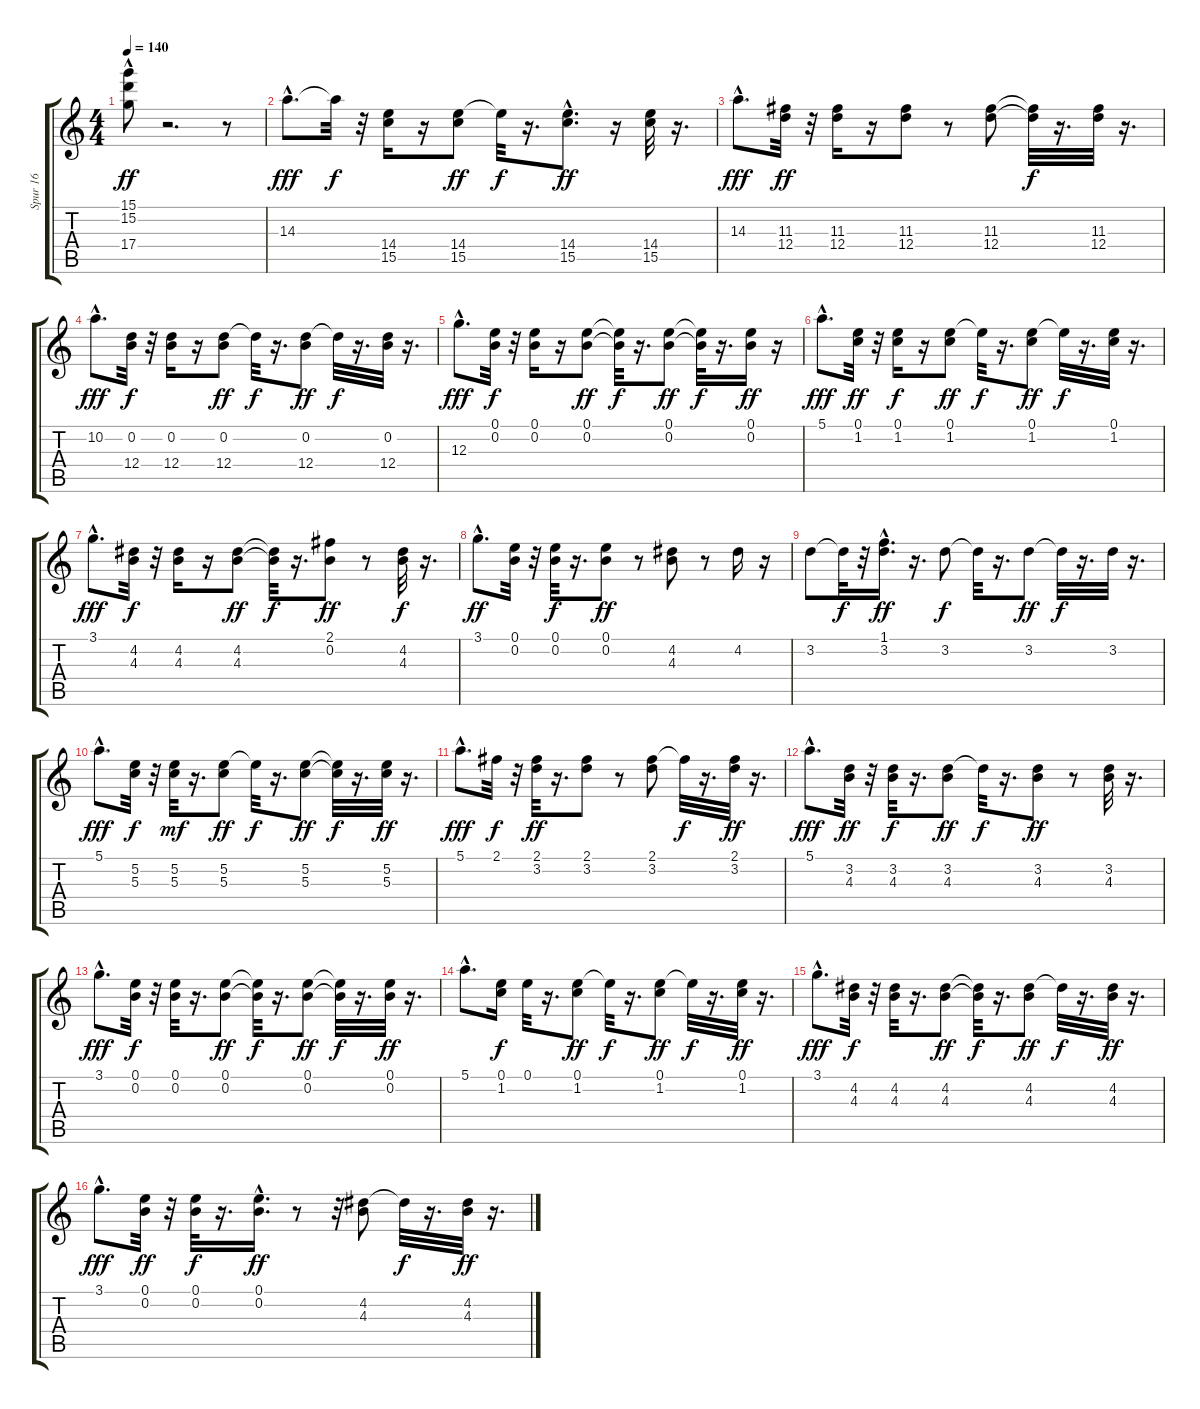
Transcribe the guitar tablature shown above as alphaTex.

\track ("Spur 16" "Spur 16") {instrument acousticguitarsteel}
\staff {score tabs}
\tuning (E4 B3 G3 D3 A2 E2) {hide}
\ts (4 4)
\tempo 140
\clef g2
\ks c
(15.1 15.2{hac} 17.4).8{dy ff} r.2{d} r.8 |
14.3{hac}.8{d dy fff} 14.3{t}.32{dy f} r.32 (14.4 15.5).16 r.16 (14.4 15.5).8{dy ff} 14.4{t}.32{dy f} r.16{d} (14.4{hac} 15.5).8{d dy ff} r.16 (14.4 15.5).32 r.16{d} |
14.3{hac}.8{d dy fff} (11.3 12.4).32{dy ff} r.32 (11.3 12.4).16 r.16 (11.3 12.4).8 r.8 (11.3 12.4).8 (11.3{t} 12.4{t}).32{dy f} r.16{d} (11.3 12.4).32 r.16{d} |
10.2{hac}.8{d dy fff} (0.2 12.4).32{dy f} r.32 (0.2 12.4).16 r.16 (0.2 12.4).8{dy ff} 12.4{t}.32{dy f} r.16{d} (0.2 12.4).8{dy ff} 12.4{t}.32{dy f} r.16{d} (0.2 12.4).32 r.16{d} |
12.3{hac}.8{d dy fff} (0.1 0.2).32{dy f} r.32 (0.1 0.2).16 r.16 (0.1 0.2).8{dy ff} (0.1{t} 0.2{t}).32{dy f} r.16{d} (0.1 0.2).8{dy ff} (0.1{t} 0.2{t}).32{dy f} r.16{d} (0.1 0.2).16{dy ff} r.16 |
5.1{hac}.8{d dy fff} (0.1 1.2).32{dy ff} r.32 (0.1 1.2).16{dy f} r.16 (0.1 1.2).8{dy ff} 0.1{t}.32{dy f} r.16{d} (0.1 1.2).8{dy ff} 0.1{t}.32{dy f} r.16{d} (0.1 1.2).32 r.16{d} |
3.1{hac}.8{d dy fff} (4.2 4.3).32{dy f} r.32 (4.2 4.3).16 r.16 (4.2 4.3).8{dy ff} (4.2{t} 4.3{t}).32{dy f} r.16{d} (2.1 0.2).8{dy ff} r.8 (4.2 4.3).32{dy f} r.16{d} |
3.1{hac}.8{d dy ff} (0.1 0.2).32 r.32 (0.1 0.2).32{dy f} r.16{d} (0.1 0.2).8{dy ff} r.8 (4.2 4.3).8 r.8 4.2.16 r.16 |
3.2.8 3.2{t}.32{dy f} r.32 (1.1{hac} 3.2{hac}).16{d dy ff} r.16{d} 3.2.8{dy f} 3.2{t}.32 r.16{d} 3.2.8{dy ff} 3.2{t}.32{dy f} r.16{d} 3.2.32 r.16{d} |
5.1{hac}.8{d dy fff} (5.2 5.3).32{dy f} r.32 (5.2 5.3).32{dy mf} r.16{d} (5.2 5.3).8{dy ff} 5.2{t}.32{dy f} r.16{d} (5.2 5.3).8{dy ff} (5.2{t} 5.3{t}).32{dy f} r.16{d} (5.2 5.3).32{dy ff} r.16{d} |
5.1{hac}.8{d dy fff} 2.1.32{dy f} r.32 (2.1 3.2).32{dy ff} r.16{d} (2.1 3.2).8 r.8 (2.1 3.2).8 2.1{t}.32{dy f} r.16{d} (2.1 3.2).32{dy ff} r.16{d} |
5.1{hac}.8{d dy fff} (3.2 4.3).32{dy ff} r.32 (3.2 4.3).32{dy f} r.16{d} (3.2 4.3).8{dy ff} 3.2{t}.32{dy f} r.16{d} (3.2 4.3).8{dy ff} r.8 (3.2 4.3).32 r.16{d} |
3.1{hac}.8{d dy fff} (0.1 0.2).32{dy f} r.32 (0.1 0.2).32 r.16{d} (0.1 0.2).8{dy ff} (0.1{t} 0.2{t}).32{dy f} r.16{d} (0.1 0.2).8{dy ff} (0.1{t} 0.2{t}).32{dy f} r.16{d} (0.1 0.2).32{dy ff} r.16{d} |
5.1{hac}.8{d} (0.1 1.2).16{dy f} 0.1.32 r.16{d} (0.1 1.2).8{dy ff} 0.1{t}.32{dy f} r.16{d} (0.1 1.2).8{dy ff} 0.1{t}.32{dy f} r.16{d} (0.1 1.2).32{dy ff} r.16{d} |
3.1{hac}.8{d dy fff} (4.2 4.3).32{dy f} r.32 (4.2 4.3).32 r.16{d} (4.2 4.3).8{dy ff} (4.2{t} 4.3{t}).32{dy f} r.16{d} (4.2 4.3).8{dy ff} 4.2{t}.32{dy f} r.16{d} (4.2 4.3).32{dy ff} r.16{d} |
3.1{hac}.8{d dy fff} (0.1 0.2).32{dy ff} r.32 (0.1 0.2).32{dy f} r.16{d} (0.1{hac} 0.2{hac}).16{d dy ff} r.8 r.32 (4.2 4.3).8 4.2{t}.32{dy f} r.16{d} (4.2 4.3).32{dy ff} r.16{d}
